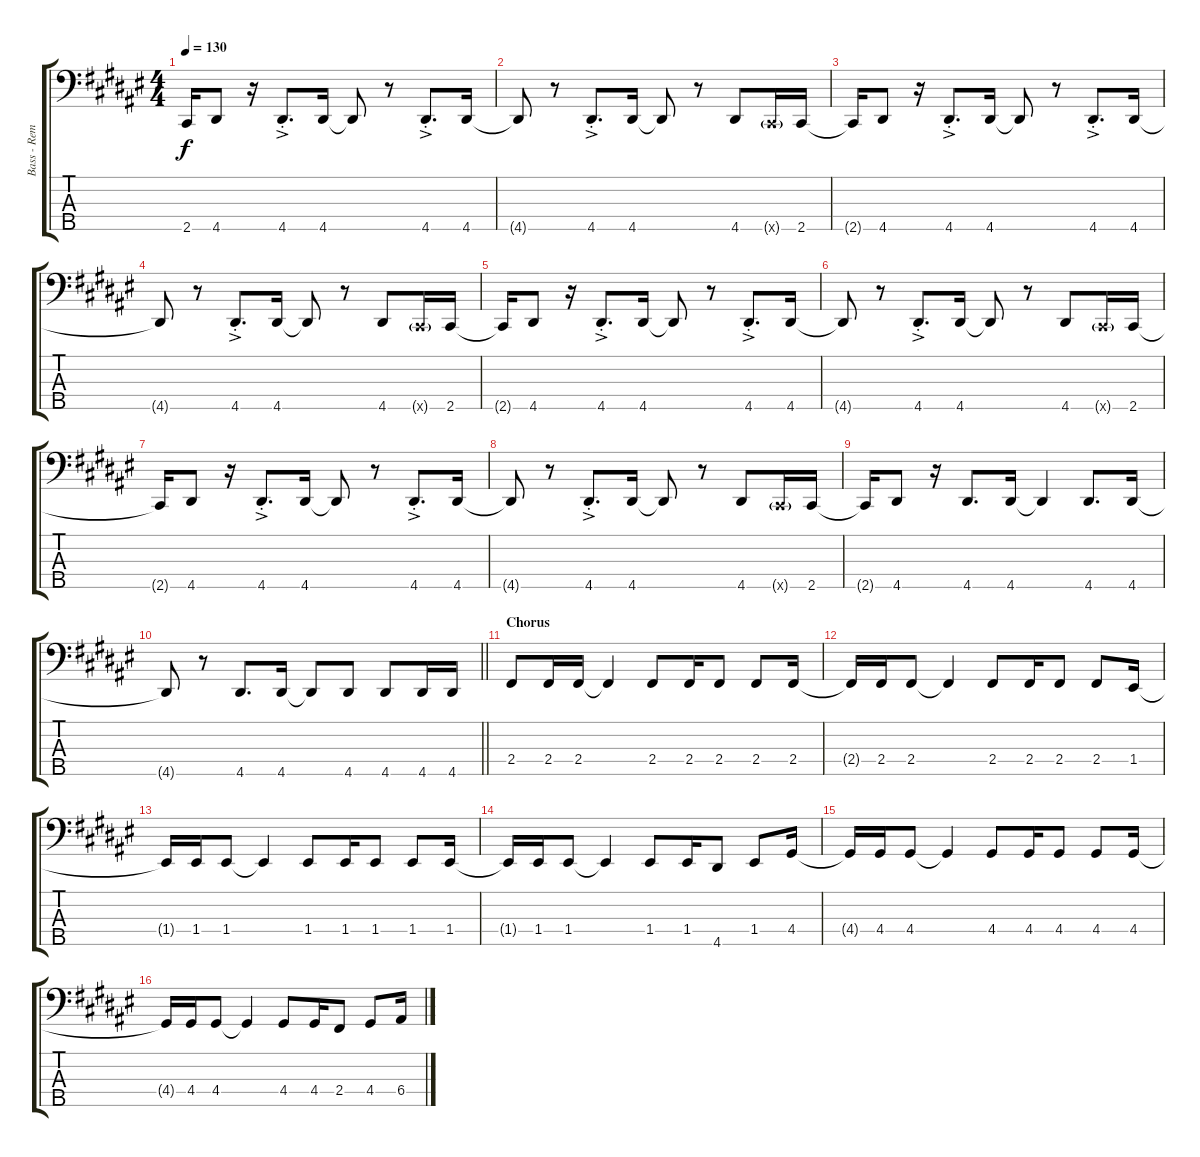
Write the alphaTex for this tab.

\track ("Bass - Remko Tielemans" "Bass - Rem") {instrument electricbasspick}
\staff {score tabs}
\tuning (G2 D2 A1 E1 B0) {hide}
\ts (4 4)
\tempo 130
\clef f4
\ks d#minor
2.5{t}.16{dy f} 4.5.8 r.16 4.5{ac st}.8{d} 4.5.16 4.5{t}.8 r.8 4.5{ac st}.8{d} 4.5.16 |
4.5{t}.8 r.8 4.5{ac st}.8{d} 4.5.16 4.5{t}.8 r.8 4.5.8 2.5{g x}.16 2.5.16 |
2.5{t}.16 4.5.8 r.16 4.5{ac st}.8{d} 4.5.16 4.5{t}.8 r.8 4.5{ac st}.8{d} 4.5.16 |
4.5{t}.8 r.8 4.5{ac st}.8{d} 4.5.16 4.5{t}.8 r.8 4.5.8 2.5{g x}.16 2.5.16 |
2.5{t}.16 4.5.8 r.16 4.5{ac st}.8{d} 4.5.16 4.5{t}.8 r.8 4.5{ac st}.8{d} 4.5.16 |
4.5{t}.8 r.8 4.5{ac st}.8{d} 4.5.16 4.5{t}.8 r.8 4.5.8 2.5{g x}.16 2.5.16 |
2.5{t}.16 4.5.8 r.16 4.5{ac st}.8{d} 4.5.16 4.5{t}.8 r.8 4.5{ac st}.8{d} 4.5.16 |
4.5{t}.8 r.8 4.5{ac st}.8{d} 4.5.16 4.5{t}.8 r.8 4.5.8 2.5{g x}.16 2.5.16 |
2.5{t}.16 4.5.8 r.16 4.5.8{d} 4.5.16 4.5{t}.4 4.5.8{d} 4.5.16 |
\barLineRight lightlight
4.5{t}.8 r.8 4.5.8{d} 4.5.16 4.5{t}.8 4.5.8 4.5.8 4.5.16 4.5.16 |
\section ("" "Chorus")
2.4.8 2.4.16 2.4.16 2.4{t}.4 2.4.8 2.4.16 2.4.8 2.4.8 2.4.16 |
2.4{t}.16 2.4.16 2.4.8 2.4{t}.4 2.4.8 2.4.16 2.4.8 2.4.8 1.4.16 |
1.4{t}.16 1.4.16 1.4.8 1.4{t}.4 1.4.8 1.4.16 1.4.8 1.4.8 1.4.16 |
1.4{t}.16 1.4.16 1.4.8 1.4{t}.4 1.4.8 1.4.16 4.5.8 1.4.8 4.4.16 |
4.4{t}.16 4.4.16 4.4.8 4.4{t}.4 4.4.8 4.4.16 4.4.8 4.4.8 4.4.16 |
4.4{t}.16 4.4.16 4.4.8 4.4{t}.4 4.4.8 4.4.16 2.4.8 4.4.8 6.4.16
